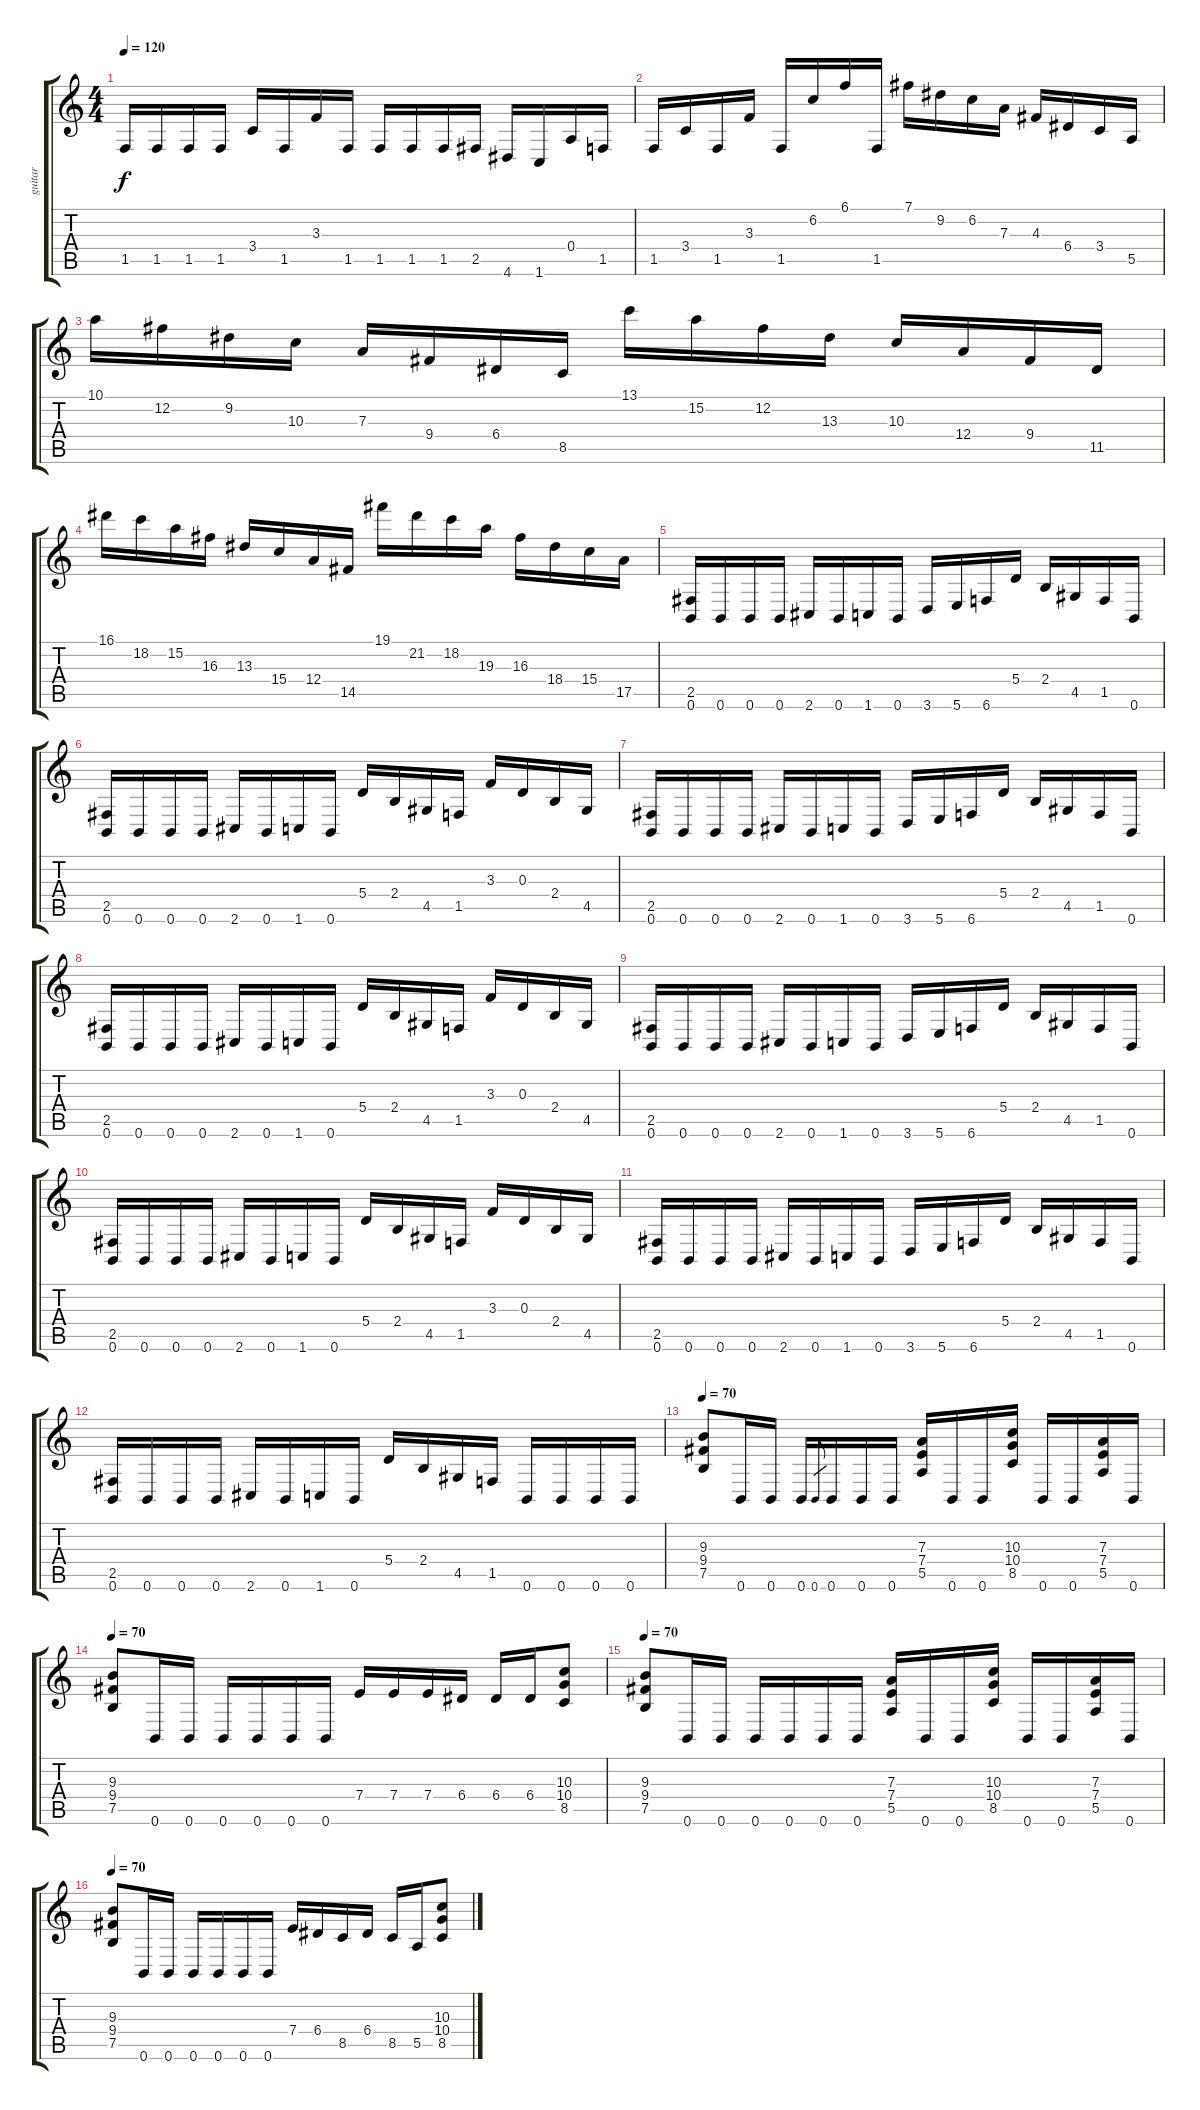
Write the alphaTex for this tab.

\track ("guitar" "guitar") {instrument distortionguitar}
\staff {score tabs}
\tuning (B3 Gb3 D3 A2 E2 B1) {hide}
\ts (4 4)
\tempo 120
\clef g2
\ks c
1.5.16{dy f} 1.5.16 1.5.16 1.5.16 3.4.16 1.5.16 3.3.16 1.5.16 1.5.16 1.5.16 1.5.16 2.5.16 4.6.16 1.6.16 0.4.16 1.5.16 |
1.5.16 3.4.16 1.5.16 3.3.16 1.5.16 6.2.16 6.1.16 1.5.16 7.1.16 9.2.16 6.2.16 7.3.16 4.3.16 6.4.16 3.4.16 5.5.16 |
10.1.16 12.2.16 9.2.16 10.3.16 7.3.16 9.4.16 6.4.16 8.5.16 13.1.16 15.2.16 12.2.16 13.3.16 10.3.16 12.4.16 9.4.16 11.5.16 |
16.1.16 18.2.16 15.2.16 16.3.16 13.3.16 15.4.16 12.4.16 14.5.16 19.1.16 21.2.16 18.2.16 19.3.16 16.3.16 18.4.16 15.4.16 17.5.16 |
(2.5 0.6).16 0.6.16 0.6.16 0.6.16 2.6.16 0.6.16 1.6.16 0.6.16 3.6.16 5.6.16 6.6.16 5.4.16 2.4.16 4.5.16 1.5.16 0.6.16 |
(2.5 0.6).16 0.6.16 0.6.16 0.6.16 2.6.16 0.6.16 1.6.16 0.6.16 5.4.16 2.4.16 4.5.16 1.5.16 3.3.16 0.3.16 2.4.16 4.5.16 |
(2.5 0.6).16 0.6.16 0.6.16 0.6.16 2.6.16 0.6.16 1.6.16 0.6.16 3.6.16 5.6.16 6.6.16 5.4.16 2.4.16 4.5.16 1.5.16 0.6.16 |
(2.5 0.6).16 0.6.16 0.6.16 0.6.16 2.6.16 0.6.16 1.6.16 0.6.16 5.4.16 2.4.16 4.5.16 1.5.16 3.3.16 0.3.16 2.4.16 4.5.16 |
(2.5 0.6).16 0.6.16 0.6.16 0.6.16 2.6.16 0.6.16 1.6.16 0.6.16 3.6.16 5.6.16 6.6.16 5.4.16 2.4.16 4.5.16 1.5.16 0.6.16 |
(2.5 0.6).16 0.6.16 0.6.16 0.6.16 2.6.16 0.6.16 1.6.16 0.6.16 5.4.16 2.4.16 4.5.16 1.5.16 3.3.16 0.3.16 2.4.16 4.5.16 |
(2.5 0.6).16 0.6.16 0.6.16 0.6.16 2.6.16 0.6.16 1.6.16 0.6.16 3.6.16 5.6.16 6.6.16 5.4.16 2.4.16 4.5.16 1.5.16 0.6.16 |
(2.5 0.6).16 0.6.16 0.6.16 0.6.16 2.6.16 0.6.16 1.6.16 0.6.16 5.4.16 2.4.16 4.5.16 1.5.16 0.6.16 0.6.16 0.6.16 0.6.16 |
\tempo 70
(9.3 9.4 7.5).8 0.6.16 0.6.16 0.6.16 0.6.8{gr} 0.6.16 0.6.16 0.6.16 (7.3 7.4 5.5).16 0.6.16 0.6.16 (10.3 10.4 8.5).16 0.6.16 0.6.16 (7.3 7.4 5.5).16 0.6.16 |
\tempo 70
(9.3 9.4 7.5).8 0.6.16 0.6.16 0.6.16 0.6.16 0.6.16 0.6.16 7.4.16 7.4.16 7.4.16 6.4.16 6.4.16 6.4.16 (10.3 10.4 8.5).8 |
\tempo 70
(9.3 9.4 7.5).8 0.6.16 0.6.16 0.6.16 0.6.16 0.6.16 0.6.16 (7.3 7.4 5.5).16 0.6.16 0.6.16 (10.3 10.4 8.5).16 0.6.16 0.6.16 (7.3 7.4 5.5).16 0.6.16 |
\tempo 70
(9.3 9.4 7.5).8 0.6.16 0.6.16 0.6.16 0.6.16 0.6.16 0.6.16 7.4.16 6.4.16 8.5.16 6.4.16 8.5.16 5.5.16 (10.3 10.4 8.5).8
